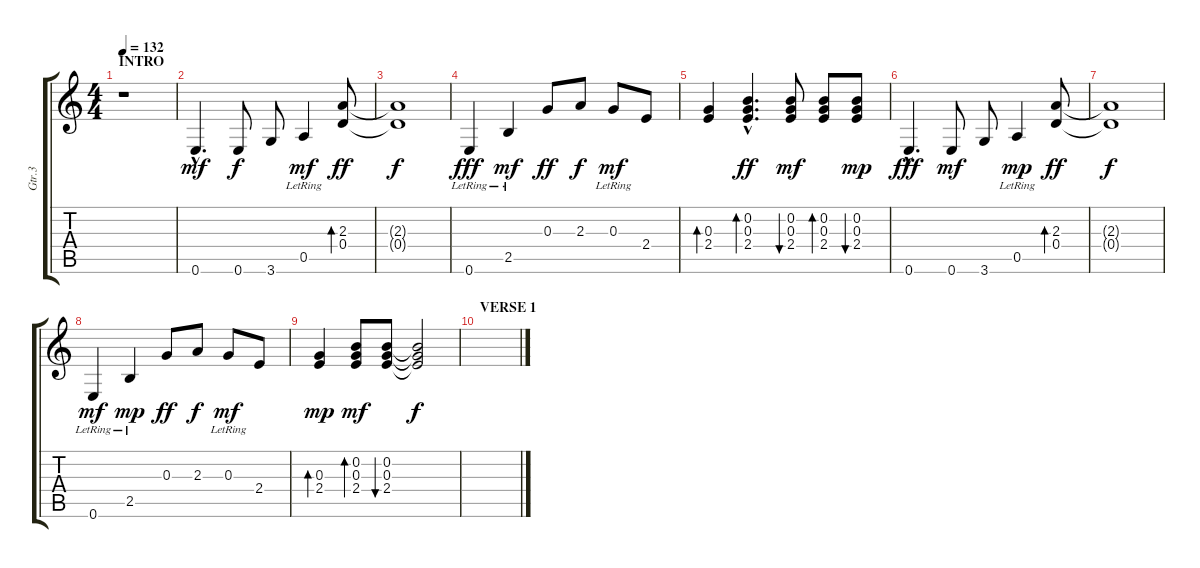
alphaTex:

\track ("Gtr.3" "Gtr.3") {instrument electricguitarclean}
\staff {score tabs}
\tuning (E4 B3 G3 D3 A2 E2) {hide}
\ts (4 4)
\section ("" "INTRO")
\tempo 132
\clef g2
\ks c
r.1{dy mf instrument electricguitarclean} |
0.6{hac}.4{d} 0.6.8{dy f} 3.6.8 0.5{lr}.4{dy mf} (2.3 0.4).8{bd 60 dy ff} |
(2.3{t} 0.4{t}).1{dy f} |
0.6{lr}.4{dy fff} 2.5{lr}.4{dy mf} 0.3.8{dy ff} 2.3.8{dy f} 0.3{lr}.8{dy mf} 2.4.8 |
(0.3 2.4).4{bd 120} (0.2{hac} 0.3{hac} 2.4{hac}).4{d bd 60 dy ff} (0.2 0.3 2.4).8{bu 30 dy mf} (0.2 0.3 2.4).8{bd 30} (0.2 0.3 2.4).8{bu 30 dy mp} |
0.6{hac}.4{d dy fff} 0.6.8{dy mf} 3.6.8 0.5{lr}.4{dy mp} (2.3 0.4).8{bd 60 dy ff} |
(2.3{t} 0.4{t}).1{dy f} |
0.6{lr}.4{dy mf} 2.5{lr}.4{dy mp} 0.3.8{dy ff} 2.3.8{dy f} 0.3{lr}.8{dy mf} 2.4.8 |
(0.3 2.4).4{bd 120 dy mp} (0.2 0.3 2.4).8{bd 60 dy mf} (0.2 0.3 2.4).8{bu 30} (0.2{t} 0.3{t} 2.4{t}).2{dy f} |
\section ("" "VERSE 1")
